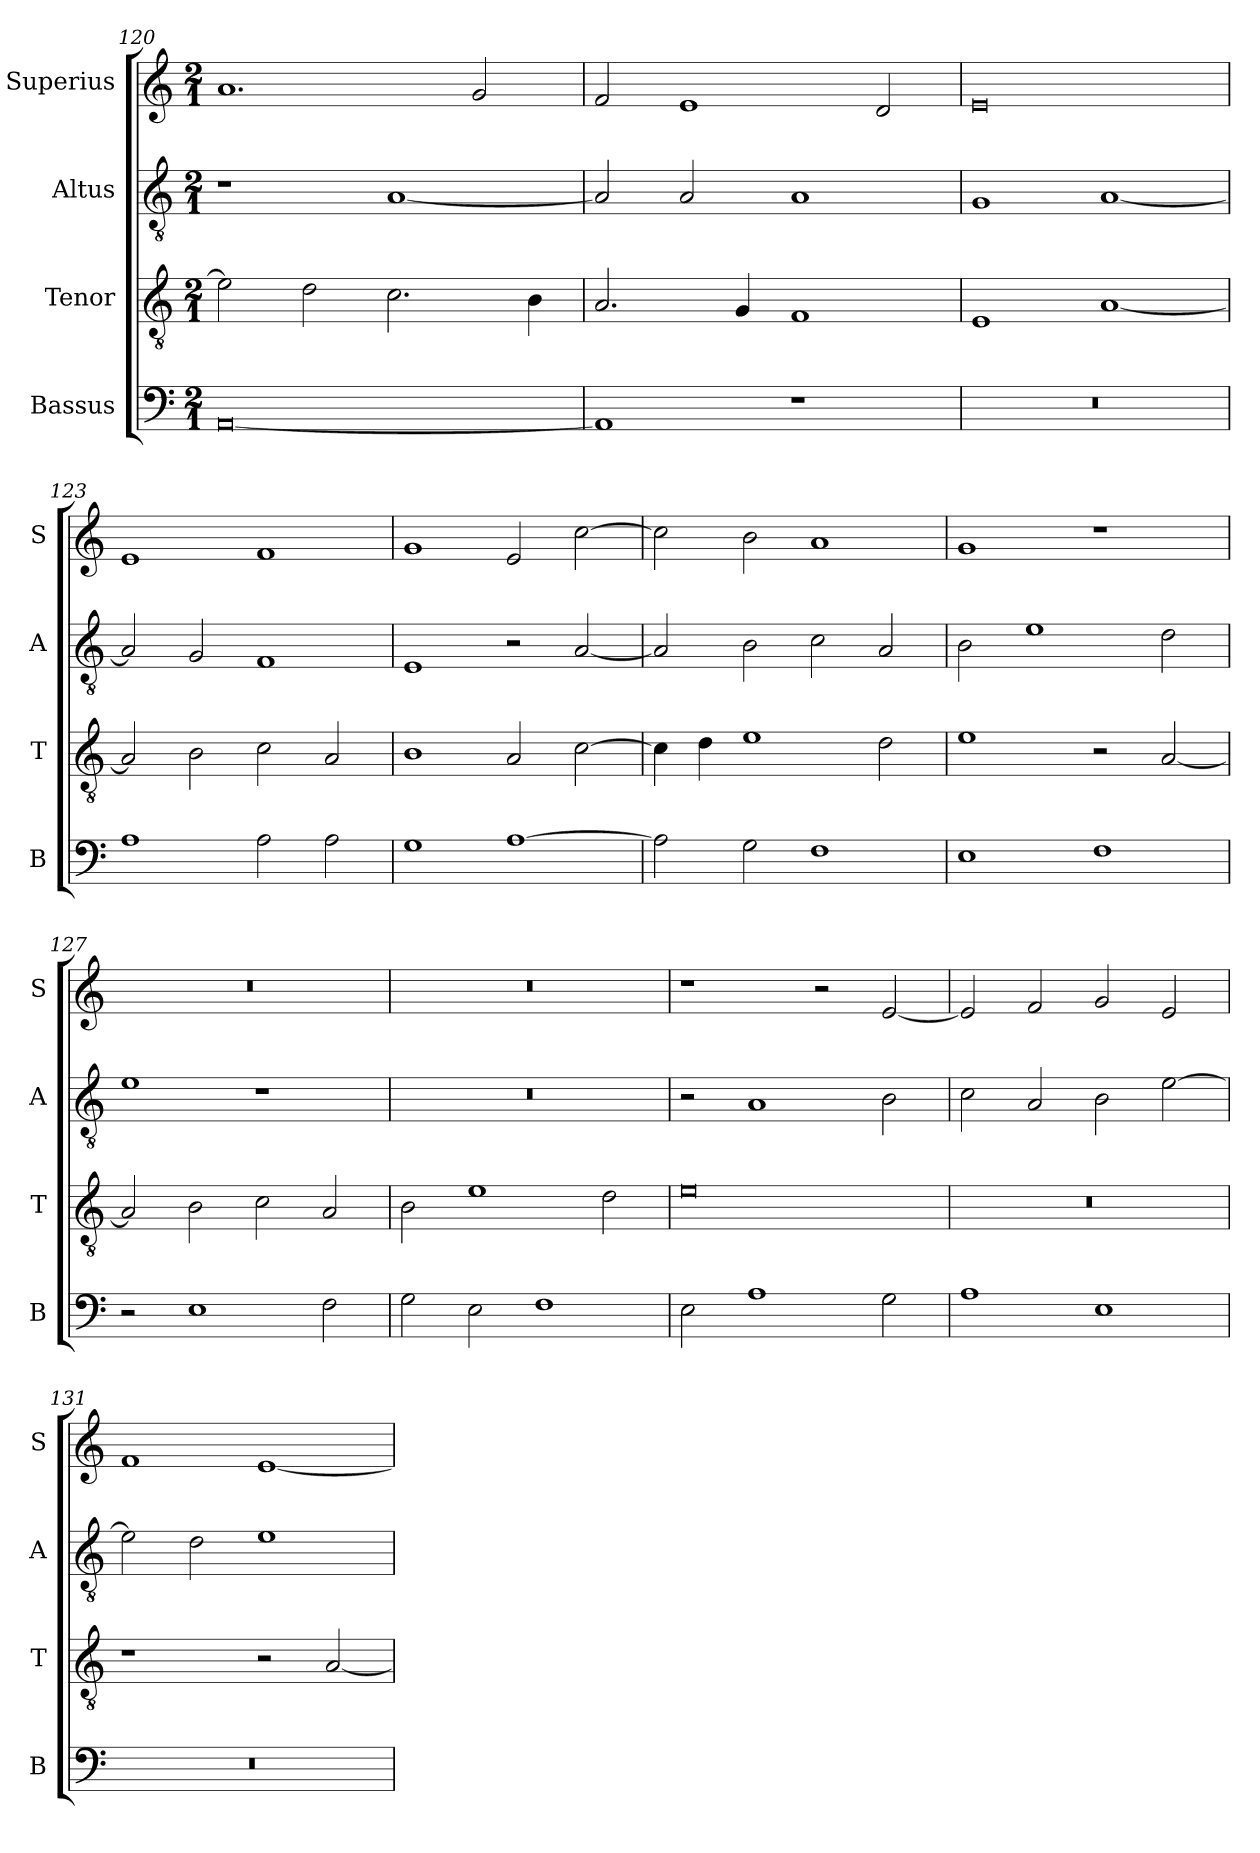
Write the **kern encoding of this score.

**kern	**kern	**kern	**kern
*part4	*part3	*part2	*part1
*staff4	*staff3	*staff2	*staff1
*I"Bassus	*I"Tenor	*I"Altus	*I"Superius
*I'B	*I'T	*I'A	*I'S
*clefF4	*clefGv2	*clefGv2	*clefG2
*k[]	*k[]	*k[]	*k[]
*C:	*C:	*C:	*C:
*M2/1	*M2/1	*M2/1	*M2/1
=120	=120	=120	=120
[0AA	2e]	1r	1.a
.	2d	.	.
.	2.c	[1A	.
.	.	.	2g
.	4B	.	.
=121	=121	=121	=121
1AA]	2.A	2A]	2f
.	.	2A	1e
.	4G	.	.
1r	1F	1A	.
.	.	.	2d
=122	=122	=122	=122
0r	1E	1G	0e
.	[1A	[1A	.
=123	=123	=123	=123
1A	2A]	2A]	1e
.	2B	2G	.
2A	2c	1F	1f
2A	2A	.	.
=124	=124	=124	=124
1G	1B	1E	1g
[1A	2A	2r	2e
.	[2c	[2A	[2cc
=125	=125	=125	=125
2A]	4c]	2A]	2cc]
.	4d	.	.
2G	1e	2B	2b
1F	.	2c	1a
.	2d	2A	.
=126	=126	=126	=126
1E	1e	2B	1g
.	.	1e	.
1F	2r	.	1r
.	[2A	2d	.
=127	=127	=127	=127
2r	2A]	1e	0r
1E	2B	.	.
.	2c	1r	.
2F	2A	.	.
=128	=128	=128	=128
2G	2B	0r	0r
2E	1e	.	.
1F	.	.	.
.	2d	.	.
=129	=129	=129	=129
2E	0e	2r	1r
1A	.	1A	.
.	.	.	2r
2G	.	2B	[2e
=130	=130	=130	=130
1A	0r	2c	2e]
.	.	2A	2f
1E	.	2B	2g
.	.	[2e	2e
=131	=131	=131	=131
0r	1r	2e]	1f
.	.	2d	.
.	2r	1e	[1e
.	[2A	.	.
=	=	=	=
*-	*-	*-	*-
